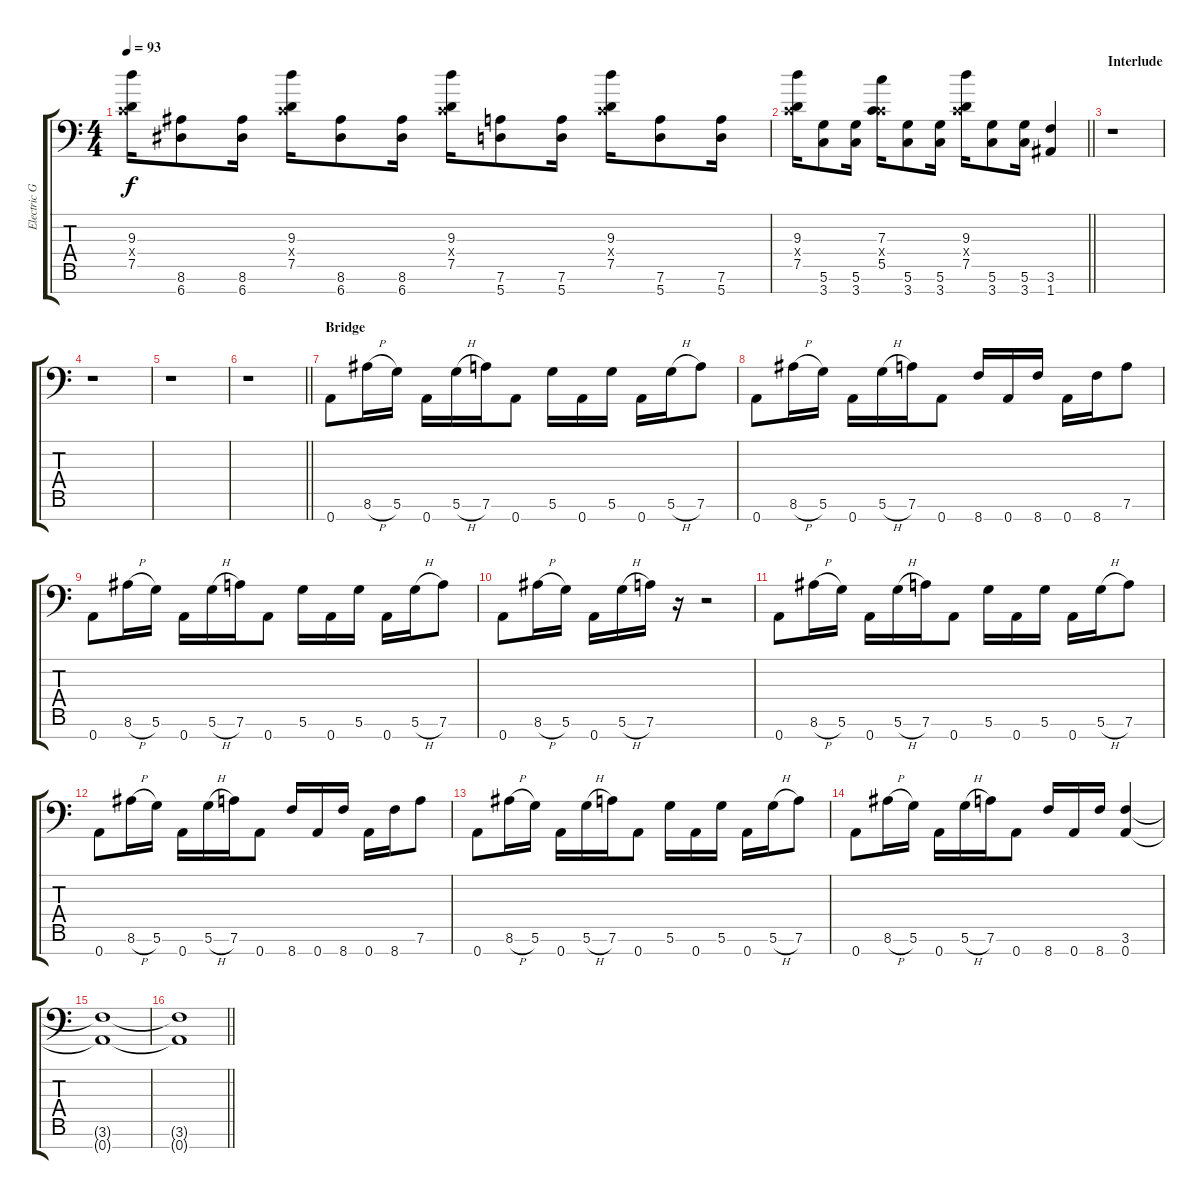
\track ("Electric Guitar 2" "Electric G") {instrument distortionguitar}
\staff {score tabs}
\tuning (D4 A3 F3 C3 G2 D2 A1) {hide}
\ts (4 4)
\tempo 93
\clef f4
\ks c
(9.3 0.4{x} 7.5).16{dy f} (8.6 6.7).8 (8.6 6.7).16 (9.3 0.4{x} 7.5).16 (8.6 6.7).8 (8.6 6.7).16 (9.3 0.4{x} 7.5).16 (7.6 5.7).8 (7.6 5.7).16 (9.3 0.4{x} 7.5).16 (7.6 5.7).8 (7.6 5.7).16 |
\barLineRight lightlight
(9.3 0.4{x} 7.5).16 (5.6 3.7).8 (5.6 3.7).16 (7.3 0.4{x} 5.5).16 (5.6 3.7).8 (5.6 3.7).16 (9.3 0.4{x} 7.5).16 (5.6 3.7).8 (5.6 3.7).16 (3.6 1.7).4 |
\section ("" "Interlude")
r.1 |
r.1 |
r.1 |
\barLineRight lightlight
r.1 |
\section ("" "Bridge")
0.7.8 8.6{h}.16 5.6.16 0.7.16 5.6{h}.16 7.6.16 0.7.8 5.6.16 0.7.16 5.6.16 0.7.16 5.6{h}.16 7.6.8 |
0.7.8 8.6{h}.16 5.6.16 0.7.16 5.6{h}.16 7.6.16 0.7.8 8.7.16 0.7.16 8.7.16 0.7.16 8.7.16 7.6.8 |
0.7.8 8.6{h}.16 5.6.16 0.7.16 5.6{h}.16 7.6.16 0.7.8 5.6.16 0.7.16 5.6.16 0.7.16 5.6{h}.16 7.6.8 |
0.7.8 8.6{h}.16 5.6.16 0.7.16 5.6{h}.16 7.6.16 r.16 r.2 |
0.7.8 8.6{h}.16 5.6.16 0.7.16 5.6{h}.16 7.6.16 0.7.8 5.6.16 0.7.16 5.6.16 0.7.16 5.6{h}.16 7.6.8 |
0.7.8 8.6{h}.16 5.6.16 0.7.16 5.6{h}.16 7.6.16 0.7.8 8.7.16 0.7.16 8.7.16 0.7.16 8.7.16 7.6.8 |
0.7.8 8.6{h}.16 5.6.16 0.7.16 5.6{h}.16 7.6.16 0.7.8 5.6.16 0.7.16 5.6.16 0.7.16 5.6{h}.16 7.6.8 |
0.7.8 8.6{h}.16 5.6.16 0.7.16 5.6{h}.16 7.6.16 0.7.8 8.7.16 0.7.16 8.7.16 (3.6 0.7).4 |
(3.6{t} 0.7{t}).1 |
\barLineRight lightlight
(3.6{t} 0.7{t}).1
